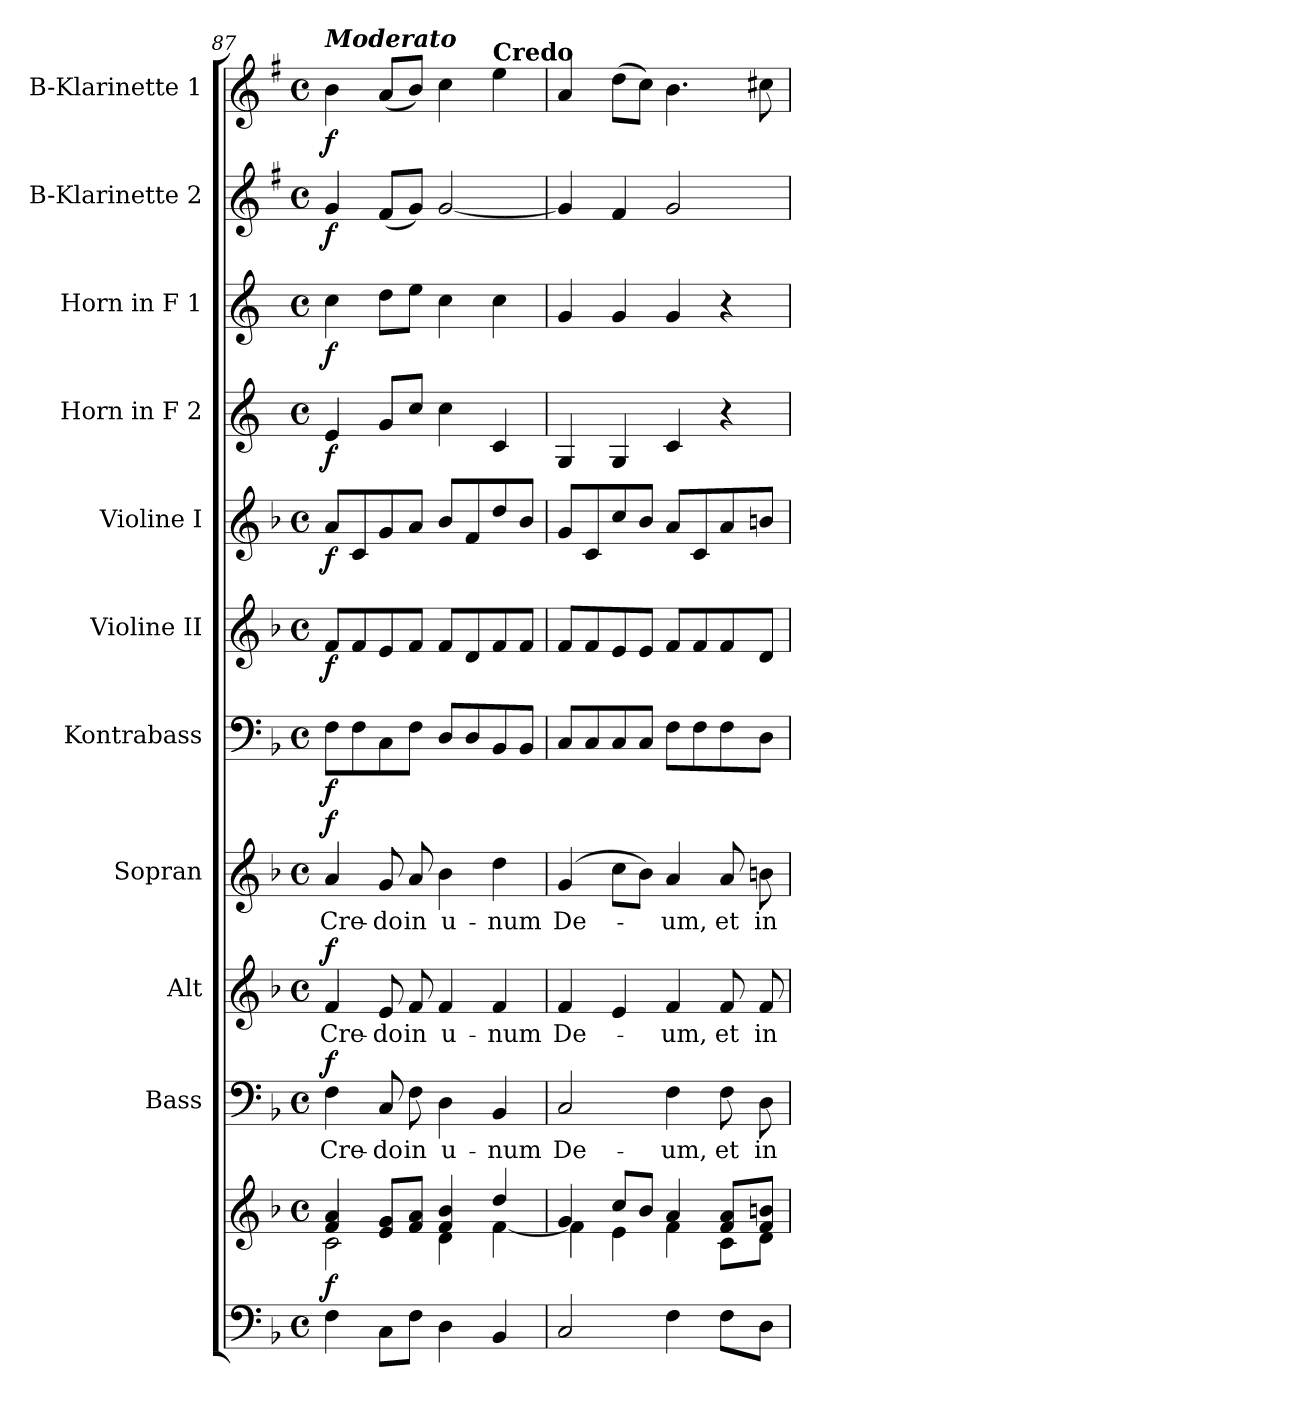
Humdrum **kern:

**kern	**kern	**dynam	**kern	**text	**dynam	**kern	**text	**dynam	**kern	**text	**dynam	**kern	**dynam	**kern	**dynam	**kern	**dynam	**kern	**dynam	**kern	**dynam	**kern	**dynam	**kern	**dynam
*part11	*part11	*part11	*part10	*part10	*part10	*part9	*part9	*part9	*part8	*part8	*part8	*part7	*part7	*part6	*part6	*part5	*part5	*part4	*part4	*part3	*part3	*part2	*part2	*part1	*part1
*staff12	*staff11	*staff11/12	*staff10	*staff10	*staff10	*staff9	*staff9	*staff9	*staff8	*staff8	*staff8	*staff7	*staff7	*staff6	*staff6	*staff5	*staff5	*staff4	*staff4	*staff3	*staff3	*staff2	*staff2	*staff1	*staff1
*	*	*	*I"Bass	*	*	*I"Alt	*	*	*I"Sopran	*	*	*I"Kontrabass	*	*I"Violine II	*	*I"Violine I	*	*I"Horn in F 2	*	*I"Horn in F 1	*	*I"B-Klarinette 2	*	*I"B-Klarinette 1	*
*	*	*	*I'B.	*	*	*I'A.	*	*	*I'S.	*	*	*I'Kb.	*	*I'Vl. II	*	*I'Vl. I	*	*	*	*	*	*I'B Kl. 2	*	*I'B Kl. 1	*
!!LO:PB:g=z
*clefF4	*clefG2	*	*clefF4	*	*	*clefG2	*	*	*clefG2	*	*	*clefF4	*	*clefG2	*	*clefG2	*	*clefG2	*	*clefG2	*	*clefG2	*	*clefG2	*
*	*	*	*	*	*	*	*	*	*	*	*	*ITrd7c12	*	*	*	*	*	*ITrd4c7	*	*ITrd4c7	*	*ITrd1c2	*	*ITrd1c2	*
*k[b-]	*k[b-]	*	*k[b-]	*	*	*k[b-]	*	*	*k[b-]	*	*	*k[b-]	*	*k[b-]	*	*k[b-]	*	*k[b-]	*	*k[b-]	*	*k[b-]	*	*k[b-]	*
*F:	*F:	*	*F:	*	*	*F:	*	*	*F:	*	*	*F:	*	*F:	*	*F:	*	*F:	*	*F:	*	*F:	*	*F:	*
*M4/4	*M4/4	*	*M4/4	*	*	*M4/4	*	*	*M4/4	*	*	*M4/4	*	*M4/4	*	*M4/4	*	*M4/4	*	*M4/4	*	*M4/4	*	*M4/4	*
*met(c)	*met(c)	*	*met(c)	*	*	*met(c)	*	*	*met(c)	*	*	*met(c)	*	*met(c)	*	*met(c)	*	*met(c)	*	*met(c)	*	*met(c)	*	*met(c)	*
=87	=87	=87	=87	=87	=87	=87	=87	=87	=87	=87	=87	=87	=87	=87	=87	=87	=87	=87	=87	=87	=87	=87	=87	=87	=87
*	*^	*	*	*	*	*	*	*	*	*	*	*	*	*	*	*	*	*	*	*	*	*	*	*	*
!	!	!	!	!	!	!	!	!	!	!	!	!	!	!	!	!	!	!	!	!	!	!	!	!	!LO:TX:a:Bi:t=Moderato	!
!	!	!	!LO:DY:b	!	!LO:LY:b	!LO:DY:a	!	!LO:LY:b	!LO:DY:a	!	!LO:LY:b	!LO:DY:a	!	!LO:DY:b	!	!LO:DY:b	!	!LO:DY:b	!	!LO:DY:b	!	!LO:DY:b	!	!LO:DY:b	!	!LO:DY:b
4F\	4f/ 4a/	2c\	f	4F\	Cre-	f	4f/	Cre-	f	4a/	Cre-	f	8FF\L	f	8f/L	f	8a/L	f	4A/	f	4f\	f	4f/	f	4a\	f
.	.	.	.	.	.	.	.	.	.	.	.	.	8FF\	.	8f/	.	8c/	.	.	.	.	.	.	.	.	.
!	!	!	!	!	!LO:LY:b	!	!	!LO:LY:b	!	!	!LO:LY:b	!	!	!	!	!	!	!	!	!	!	!	!	!	!	!
8C\L	8e/ 8g/L	.	.	8C/	-do	.	8e/	-do	.	8g/	-do	.	8CC\	.	8e/	.	8g/	.	8c/L	.	8g\L	.	(<8e/L	.	(<8g/L	.
!	!	!	!	!	!LO:LY:b	!	!	!LO:LY:b	!	!	!LO:LY:b	!	!	!	!	!	!	!	!	!	!	!	!	!	!	!
8F\J	8f/ 8a/J	.	.	8F\	in	.	8f/	in	.	8a/	in	.	8FF\J	.	8f/J	.	8a/J	.	8f/J	.	8a\J	.	8f/J)	.	8a/J)	.
!	!	!	!	!	!LO:LY:b	!	!	!LO:LY:b	!	!	!LO:LY:b	!	!	!	!	!	!	!	!	!	!	!	!	!	!	!
4D\	4f/ 4b-/	4d\	.	4D\	u-	.	4f/	u-	.	4b-\	u-	.	8DD/L	.	8f/L	.	8b-/L	.	4f\	.	4f\	.	[2f/	.	4b-\	.
.	.	.	.	.	.	.	.	.	.	.	.	.	8DD/	.	8d/	.	8f/	.	.	.	.	.	.	.	.	.
!	!	!	!	!	!	!	!	!	!	!	!	!	!	!	!	!	!	!	!	!	!	!	!	!	!LO:TX:a:B:t=Credo	!
!	!	!	!	!	!LO:LY:b	!	!	!LO:LY:b	!	!	!LO:LY:b	!	!	!	!	!	!	!	!	!	!	!	!	!	!	!
4BB-/	4dd/	[<4f\	.	4BB-/	-num	.	4f/	-num	.	4dd\	-num	.	8BBB-/	.	8f/	.	8dd/	.	4F/	.	4f\	.	.	.	4dd\	.
.	.	.	.	.	.	.	.	.	.	.	.	.	8BBB-/J	.	8f/J	.	8b-/J	.	.	.	.	.	.	.	.	.
=88	=88	=88	=88	=88	=88	=88	=88	=88	=88	=88	=88	=88	=88	=88	=88	=88	=88	=88	=88	=88	=88	=88	=88	=88	=88	=88
!	!	!	!	!	!LO:LY:b	!	!	!LO:LY:b	!	!	!LO:LY:b	!	!	!	!	!	!	!	!	!	!	!	!	!	!	!
2C/	4g/	4f\]	.	2C/	De-	.	4f/	De-	.	(4g/	De-	.	8CC/L	.	8f/L	.	8g/L	.	4C/	.	4c/	.	4f/]	.	4g/	.
.	.	.	.	.	.	.	.	.	.	.	.	.	8CC/	.	8f/	.	8c/	.	.	.	.	.	.	.	.	.
.	8cc/L	4e\	.	.	.	.	4e/	.	.	8cc\L	.	.	8CC/	.	8e/	.	8cc/	.	4C/	.	4c/	.	4e/	.	(>8cc\L	.
.	8b-/J	.	.	.	.	.	.	.	.	8b-\J)	.	.	8CC/J	.	8e/J	.	8b-/J	.	.	.	.	.	.	.	8b-\J)	.
!	!	!	!	!	!LO:LY:b	!	!	!LO:LY:b	!	!	!LO:LY:b	!	!	!	!	!	!	!	!	!	!	!	!	!	!	!
4F\	4a/	4f\	.	4F\	-um,	.	4f/	-um,	.	4a/	-um,	.	8FF\L	.	8f/L	.	8a/L	.	4F/	.	4c/	.	2f/	.	4.a\	.
.	.	.	.	.	.	.	.	.	.	.	.	.	8FF\	.	8f/	.	8c/	.	.	.	.	.	.	.	.	.
!	!	!	!	!	!LO:LY:b	!	!	!LO:LY:b	!	!	!LO:LY:b	!	!	!	!	!	!	!	!	!	!	!	!	!	!	!
8F\L	8f/ 8a/L	8c\L	.	8F\	et	.	8f/	et	.	8a/	et	.	8FF\	.	8f/	.	8a/	.	4r	.	4r	.	.	.	.	.
!	!	!	!	!	!LO:LY:b	!	!	!LO:LY:b	!	!	!LO:LY:b	!	!	!	!	!	!	!	!	!	!	!	!	!	!	!
8D\J	8f/ 8bn/J	8d\J	.	8D\	in	.	8f/	in	.	8bn\	in	.	8DD\J	.	8d/J	.	8bn/J	.	.	.	.	.	.	.	8bn\	.
*	*v	*v	*	*	*	*	*	*	*	*	*	*	*	*	*	*	*	*	*	*	*	*	*	*	*	*
=	=	=	=	=	=	=	=	=	=	=	=	=	=	=	=	=	=	=	=	=	=	=	=	=	=
*-	*-	*-	*-	*-	*-	*-	*-	*-	*-	*-	*-	*-	*-	*-	*-	*-	*-	*-	*-	*-	*-	*-	*-	*-	*-
